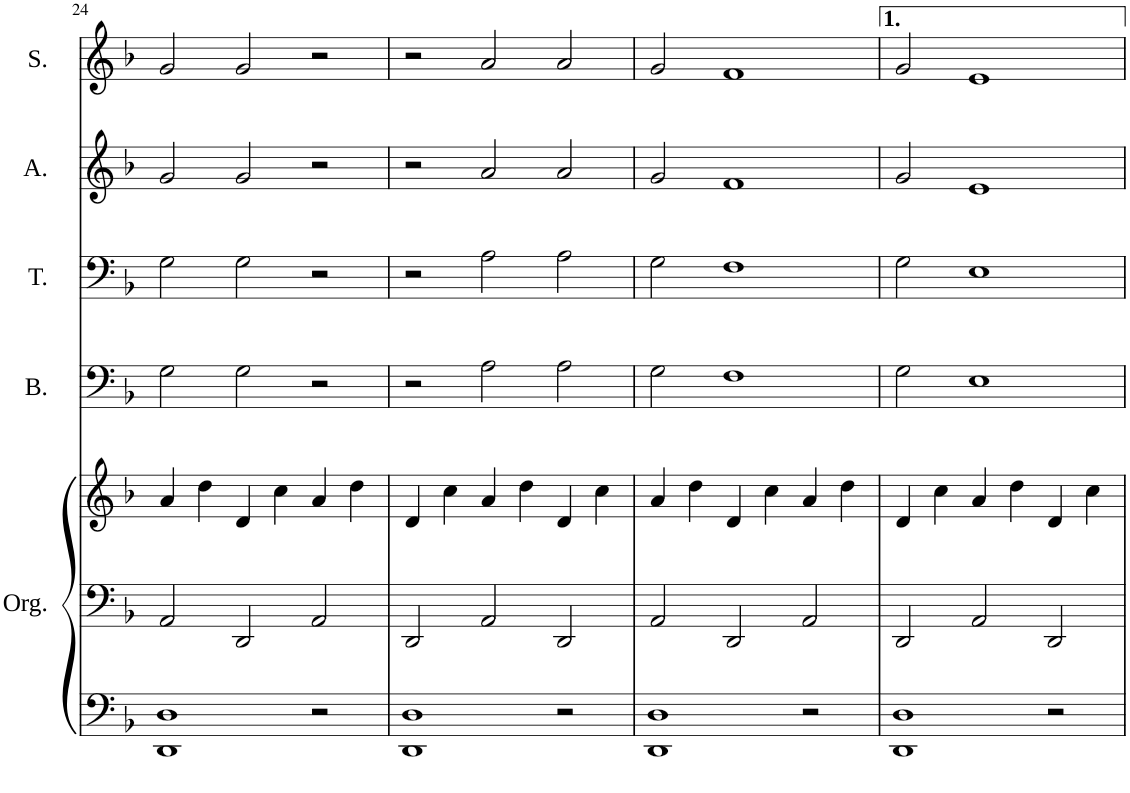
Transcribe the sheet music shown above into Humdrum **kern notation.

**kern	**kern	**kern	**kern	**kern	**kern	**kern
*part5	*part5	*part5	*part4	*part3	*part2	*part1
*staff7	*staff6	*staff5	*staff4	*staff3	*staff2	*staff1
*I"Organ	*	*	*I"Bass	*I"Tenor	*I"Alto	*I"Soprano
*I'Org.	*	*	*I'B.	*I'T.	*I'A.	*I'S.
!!LO:PB:g=z
*clefF4	*clefF4	*clefG2	*clefF4	*clefF4	*clefG2	*clefG2
*k[b-]	*k[b-]	*k[b-]	*k[b-]	*k[b-]	*k[b-]	*k[b-]
*M6/4	*M6/4	*M6/4	*M6/4	*M6/4	*M6/4	*M6/4
=24	=24	=24	=24	=24	=24	=24
1DD 1D	2AA/	4a/	2G\	2G\	2g/	2g/
.	.	4dd\	.	.	.	.
.	2DD/	4d/	2G\	2G\	2g/	2g/
.	.	4cc\	.	.	.	.
2r	2AA/	4a/	2r	2r	2r	2r
.	.	4dd\	.	.	.	.
=25	=25	=25	=25	=25	=25	=25
1DD 1D	2DD/	4d/	2r	2r	2r	2r
.	.	4cc\	.	.	.	.
.	2AA/	4a/	2A\	2A\	2a/	2a/
.	.	4dd\	.	.	.	.
2r	2DD/	4d/	2A\	2A\	2a/	2a/
.	.	4cc\	.	.	.	.
=26	=26	=26	=26	=26	=26	=26
1DD 1D	2AA/	4a/	2G\	2G\	2g/	2g/
.	.	4dd\	.	.	.	.
.	2DD/	4d/	1F	1F	1f	1f
.	.	4cc\	.	.	.	.
2r	2AA/	4a/	.	.	.	.
.	.	4dd\	.	.	.	.
=27	=27	=27	=27	=27	=27	=27
1DD 1D	2DD/	4d/	2G\	2G\	2g/	2g/
.	.	4cc\	.	.	.	.
.	2AA/	4a/	1E	1E	1e	1e
.	.	4dd\	.	.	.	.
2r	2DD/	4d/	.	.	.	.
.	.	4cc\	.	.	.	.
=	=	=	=	=	=	=
*-	*-	*-	*-	*-	*-	*-
